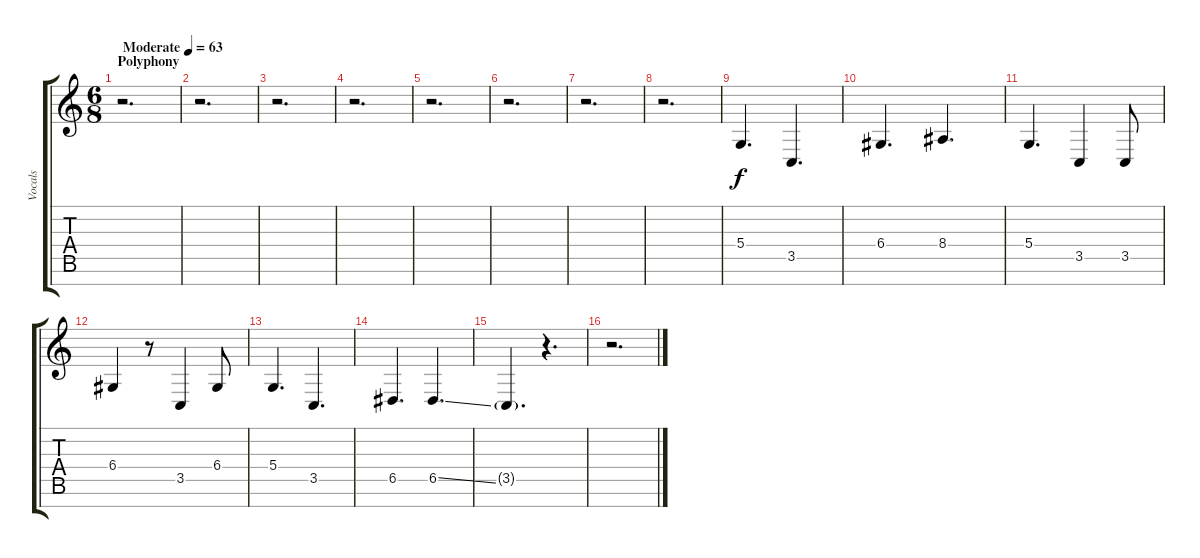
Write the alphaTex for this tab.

\track ("Vocals" "Vocals") {instrument trombone}
\staff {score tabs}
\tuning (E4 B3 G3 D3 A2 E2 B1) {hide}
\ts (6 8)
\section ("" "Polyphony")
\tempo (63 "Moderate")
\clef g2
\ks c
r.2{d dy f instrument trombone} |
r.2{d} |
r.2{d} |
r.2{d} |
r.2{d} |
r.2{d} |
r.2{d} |
r.2{d} |
5.4.4{d} 3.5.4{d} |
6.4.4{d} 8.4.4{d} |
5.4.4{d} 3.5.4 3.5.8 |
6.4.4 r.8 3.5.4 6.4.8 |
5.4.4{d} 3.5.4{d} |
6.5.4{d} 6.5{ss}.4{d} |
3.5{g}.4{d} r.4{d} |
r.2{d}
